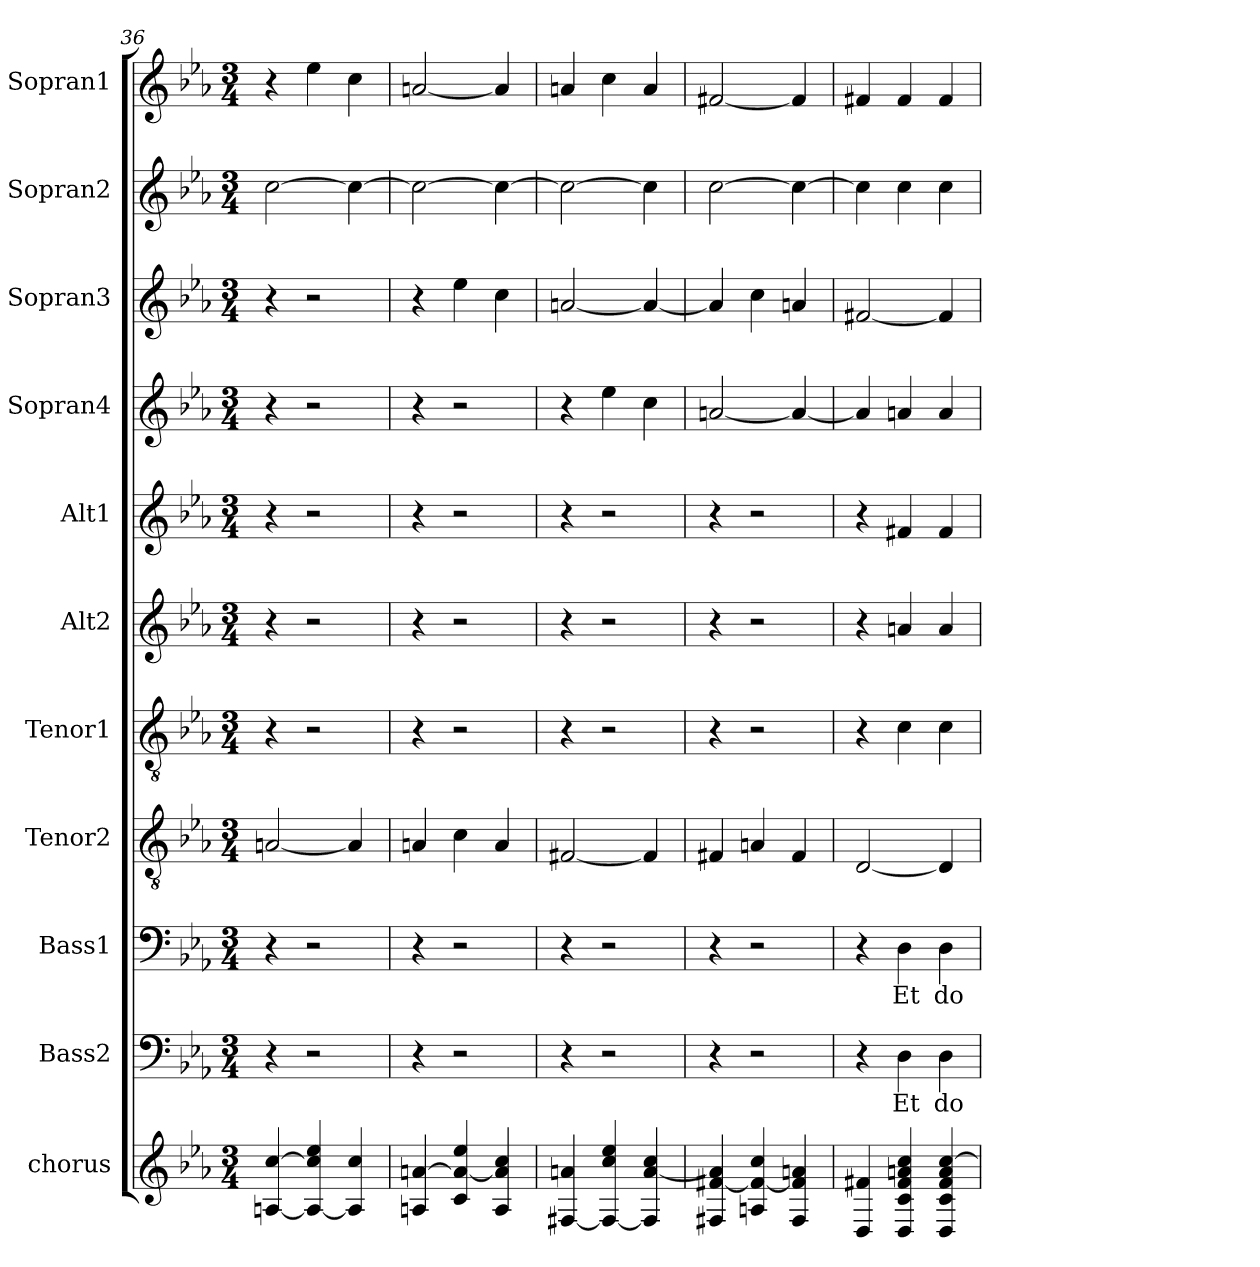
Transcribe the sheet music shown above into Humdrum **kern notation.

**kern	**kern	**text	**kern	**text	**kern	**kern	**kern	**kern	**kern	**kern	**kern	**kern
*part11	*part10	*part10	*part9	*part9	*part8	*part7	*part6	*part5	*part4	*part3	*part2	*part1
*staff11	*staff10	*staff10	*staff9	*staff9	*staff8	*staff7	*staff6	*staff5	*staff4	*staff3	*staff2	*staff1
*I"chorus	*I"Bass2	*	*I"Bass1	*	*I"Tenor2	*I"Tenor1	*I"Alt2	*I"Alt1	*I"Sopran4	*I"Sopran3	*I"Sopran2	*I"Sopran1
*I'Ch	*	*	*	*	*	*	*	*	*	*	*	*
*clefG2	*clefF4	*	*clefF4	*	*clefGv2	*clefGv2	*clefG2	*clefG2	*clefG2	*clefG2	*clefG2	*clefG2
*k[b-e-a-]	*k[b-e-a-]	*	*k[b-e-a-]	*	*k[b-e-a-]	*k[b-e-a-]	*k[b-e-a-]	*k[b-e-a-]	*k[b-e-a-]	*k[b-e-a-]	*k[b-e-a-]	*k[b-e-a-]
*E-:	*E-:	*	*E-:	*	*E-:	*E-:	*E-:	*E-:	*E-:	*E-:	*E-:	*E-:
*M3/4	*M3/4	*	*M3/4	*	*M3/4	*M3/4	*M3/4	*M3/4	*M3/4	*M3/4	*M3/4	*M3/4
=36	=36	=36	=36	=36	=36	=36	=36	=36	=36	=36	=36	=36
[4An/ [4cc/	4r	.	4r	.	[2An/	4r	4r	4r	4r	4r	[2cc\	4r
4A/_ 4cc/] 4ee-/	2r	.	2r	.	.	2r	2r	2r	2r	2r	.	4ee-\
4A/] 4cc/	.	.	.	.	4A/]	.	.	.	.	.	4cc\_	4cc\
!!LO:PB:g=z
=37	=37	=37	=37	=37	=37	=37	=37	=37	=37	=37	=37	=37
4An/ [4an/	4r	.	4r	.	4An/	4r	4r	4r	4r	4r	2cc\_	[2an/
4c/ 4a/_ 4ee-/	2r	.	2r	.	4c\	2r	2r	2r	2r	4ee-\	.	.
4A/ 4a/] 4cc/	.	.	.	.	4A/	.	.	.	.	4cc\	4cc\_	4a/]
=38	=38	=38	=38	=38	=38	=38	=38	=38	=38	=38	=38	=38
[4F#X/ 4an/	4r	.	4r	.	[2F#X/	4r	4r	4r	4r	[2an/	2cc\_	4an/
4F#/_ 4cc/ 4ee-/	2r	.	2r	.	.	2r	2r	2r	4ee-\	.	.	4cc\
4F#/] [4a/ 4cc/	.	.	.	.	4F#/]	.	.	.	4cc\	4a/_	4cc\]	4a/
=39	=39	=39	=39	=39	=39	=39	=39	=39	=39	=39	=39	=39
4F#X/ [4f#X/ 4a/]	4r	.	4r	.	4F#X/	4r	4r	4r	[2an/	4a/]	[2cc\	[2f#X/
4An/ 4f#/_ 4cc/	2r	.	2r	.	4An/	2r	2r	2r	.	4cc\	.	.
4F#/ 4f#/] 4an/	.	.	.	.	4F#/	.	.	.	4a/_	4an/	4cc\_	4f#/]
=40	=40	=40	=40	=40	=40	=40	=40	=40	=40	=40	=40	=40
4D/ 4f#X/	4r	.	4r	.	[2D/	4r	4r	4r	4a/]	[2f#X/	4cc\]	4f#X/
4D/ 4c/ 4f#/ 4an/ 4cc/	4D\	Et	4D\	Et	.	4c\	4an/	4f#X/	4an/	.	4cc\	4f#/
4D/ 4c/ 4f#/ 4a/ [4cc/	4D\	do-	4D\	do-	4D/]	4c\	4a/	4f#/	4a/	4f#/]	4cc\	4f#/
=	=	=	=	=	=	=	=	=	=	=	=	=
*-	*-	*-	*-	*-	*-	*-	*-	*-	*-	*-	*-	*-
